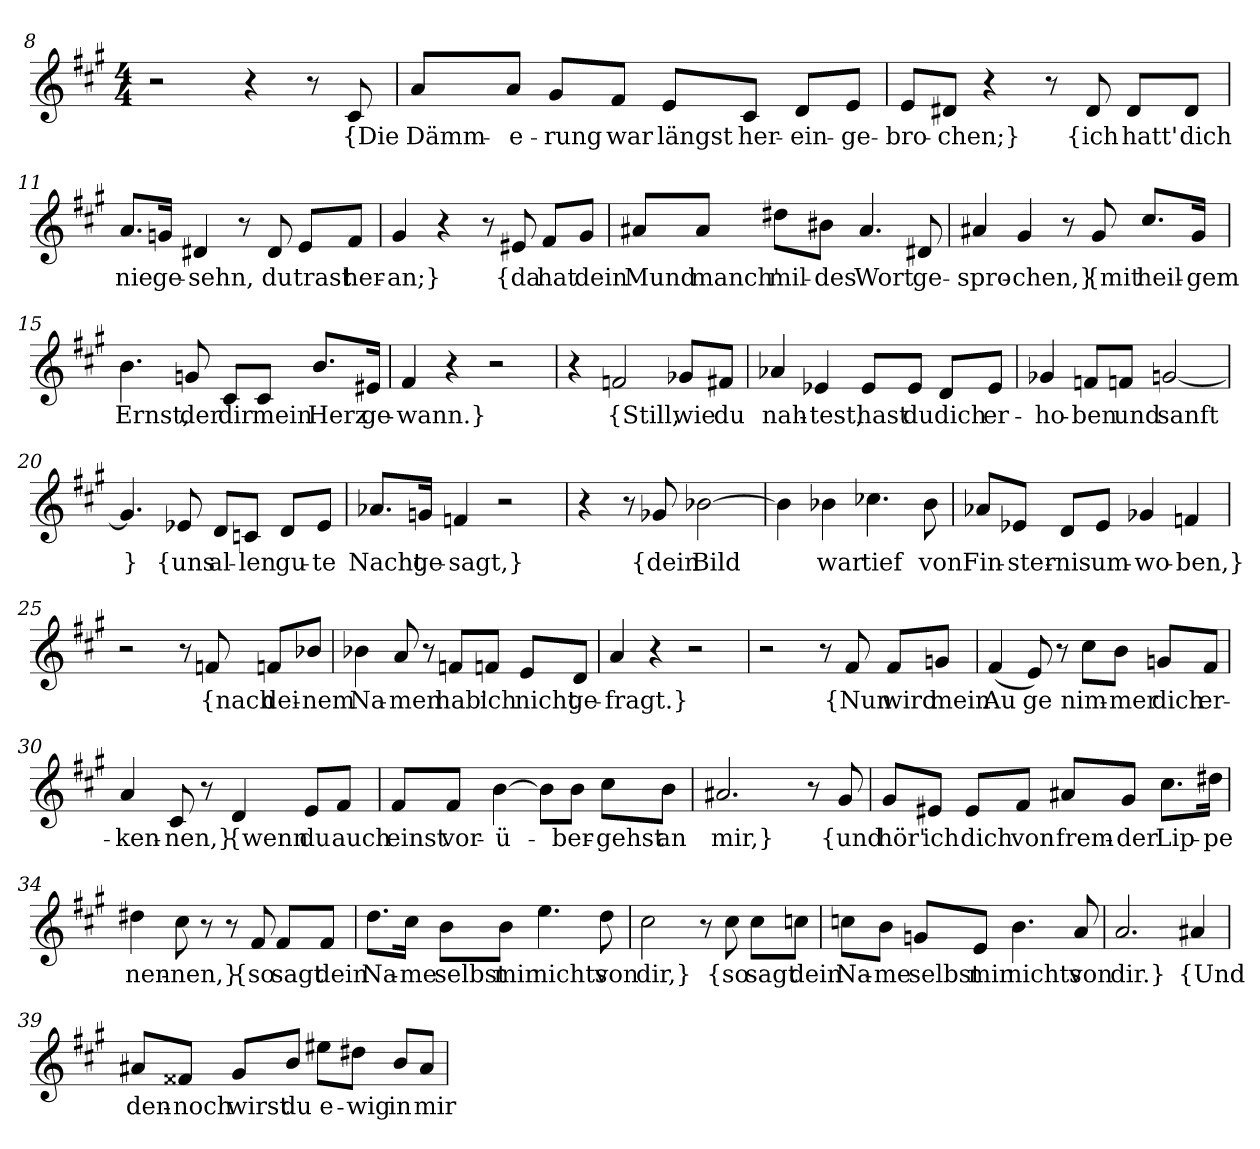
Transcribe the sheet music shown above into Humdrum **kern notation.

**kern	**text
*part1	*part1
*staff1	*staff1
*clefG2	*
*k[f#c#g#]	*
*M4/4	*
=8	=8
2r	.
4r	.
8r	.
8c#	{Die
=9	=9
8a/L	Dämm-
8a/J	-e-
8g#/L	-rung
8f#/J	war
8e/L	längst
8c#/J	her-
8d/L	-ein-
8e/J	-ge-
=10	=10
8e/L	-bro-
8d#X/J	-chen;}
4r	.
8r	.
8d#	{ich
8d#/L	hatt'
8d#/J	dich
=11	=11
8.a/L	nie
16gn/Jk	ge-
4d#X	-sehn,
8r	.
8d#	du
8e/L	trast
8f#/J	her-
=12	=12
4g#	-an;}
4r	.
8r	.
8e#X	{da
8f#/L	hat
8g#/J	dein
=13	=13
8a#X/L	Mund
8a#/J	manch'
8dd#X\L	mil-
8b#X\J	-des
4.a#	Wort
8d#X	ge-
=14	=14
4a#X	-spro-
4g#	-chen,}
8r	.
8g#	{mit
8.cc#/L	heil-
16g#/Jk	-gem
=15	=15
4.b	Ernst,
8gn	der
8c#/L	dir
8c#/J	mein
8.b/L	Herz
16e#X/Jk	ge-
=16	=16
4f#	-wann.}
4r	.
2r	.
=17	=17
4r	.
2fn	{Still,
8g-X/L	wie
8f#X/J	du
=18	=18
4a-X	nah-
4e-X	-test,
8e-/L	hast
8e-/J	du
8d/L	dich
8e-/J	er-
=19	=19
4g-X	-ho-
8fn/L	-ben
8fn/J	und
[2gn	sanft
=20	=20
4.g]	}
8e-X	{uns
8d/L	al-
8cn/J	-len
8d/L	gu-
8e-/J	-te
=21	=21
8.a-X/L	Nacht
16gn/Jk	ge-
4fn	-sagt,}
2r	.
=22	=22
4r	.
8r	.
8g-X	{dein
[2b-X	Bild
=23	=23
4b-]	.
4b-X	war
4.cc-X	tief
8b-	von
=24	=24
8a-X/L	Fin-
8e-X/J	-ster-
8d/L	-nis
8e-/J	um-
4g-X	-wo-
4fn	-ben,}
=25	=25
2r	.
8r	.
8fn	{nach
8fn/L	dei-
8b-X/J	-nem
=26	=26
4b-X	Na-
8a	-men
8r	.
8fn/L	hab'
8fn/J	ich
8e/L	nicht
8d/J	ge-
=27	=27
4a	-fragt.}
4r	.
2r	.
=28	=28
2r	.
8r	.
8f#	{Nun
8f#/L	wird
8gn/J	mein
=29	=29
(4f#	Au
8e)	-ge
8r	.
8cc#\L	nim-
8b\J	-mer
8gn/L	dich
8f#/J	er-
=30	=30
4a	-ken-
8c#	-nen,}
8r	.
4d	{wenn
8e/L	du
8f#/J	auch
=31	=31
8f#/L	einst
8f#/J	vor-
[4b	-ü-
8b\L]	.
8b\J	-ber-
8cc#\L	-gehst
8b\J	an
=32	=32
2.a#X	mir,}
8r	.
8g#	{und
=33	=33
8g#/L	hör'
8e#X/J	ich
8e#/L	dich
8f#/J	von
8a#X/L	frem-
8g#/J	-der
8.cc#\L	Lip-
16dd#X\Jk	-pe
=34	=34
4dd#X	nen-
8cc#	-nen,}
8r	.
8r	.
8f#	{so
8f#/L	sagt
8f#/J	dein
=35	=35
8.dd\L	Na-
16cc#\Jk	me
8b\L	selbst
8b\J	mir
4.ee	nichts
8dd	von
=36	=36
2cc#	dir,}
8r	.
8cc#	{so
8cc#\L	sagt
8ccn\J	dein
=37	=37
8ccn\L	Na-
8b\J	-me
8gn/L	selbst
8e/J	mir
4.b	nichts
8a	von
=38	=38
2.a	dir.}
4a#X	{Und
=39	=39
8a#X/L	den-
8f##X/J	-noch
8g#/L	wirst
8b/J	du
8ee#X\L	e-
8dd#X\J	-wig
8b/L	in
8a#/J	mir
=	=
*-	*-
